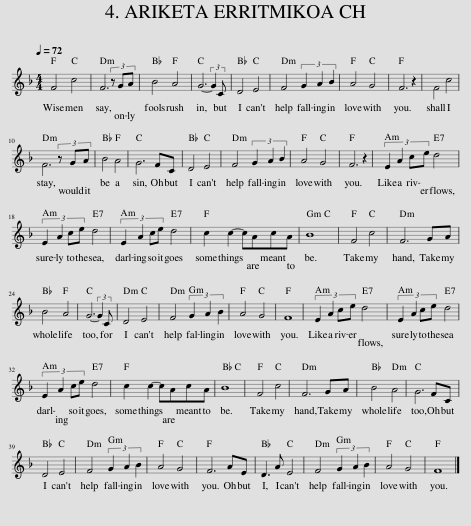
X:1
L:1/8
Q:1/4=72
M:4/4
I:linebreak $
K:F
V:1 treble
V:1
 F4 c4 | F6 (3z GA | B4 A4 | G6- (3:2:2G2 C | D4 E4 | %5
 F4 (3G2 A2 B2 | A4 G4 | F6 z2 | F4 c4 |$ F6 (3z GA | %10
 B4 A4 | G6 FC | D4 E4 | F4 (3G2 A2 B2 | A4 G4 | %15
 F6 z2 | (3:2:4E2 A2 ce d4 |$ (3:2:4E2 A2 ce d4 | (3:2:4E2 A2 ce d4 | c2 c2- cAcA | %20
 B8 | F4 c4 | F6 GA |$ B4 A4 | G6- (3:2:2G2 C | %25
 D4 E4 | F4 (3G2 A2 B2 | A4 G4 | F8 | (3:2:4E2 A2 ce d4 | %30
 (3:2:4E2 A2 ce d4 |$ (3:2:4E2 A2 ce d4 | c2 c2- cAcA | B8 | F4 c4 | %35
 F6 GA | B4 A4 | G6 FC |$ D4 E4 | F4 (3G2 A2 B2 | %40
 A4 G4 | F6 AE | D3 A E4 | F4 (3G2 A2 B2 | A4 G4 | %45
 F8 |] %46
